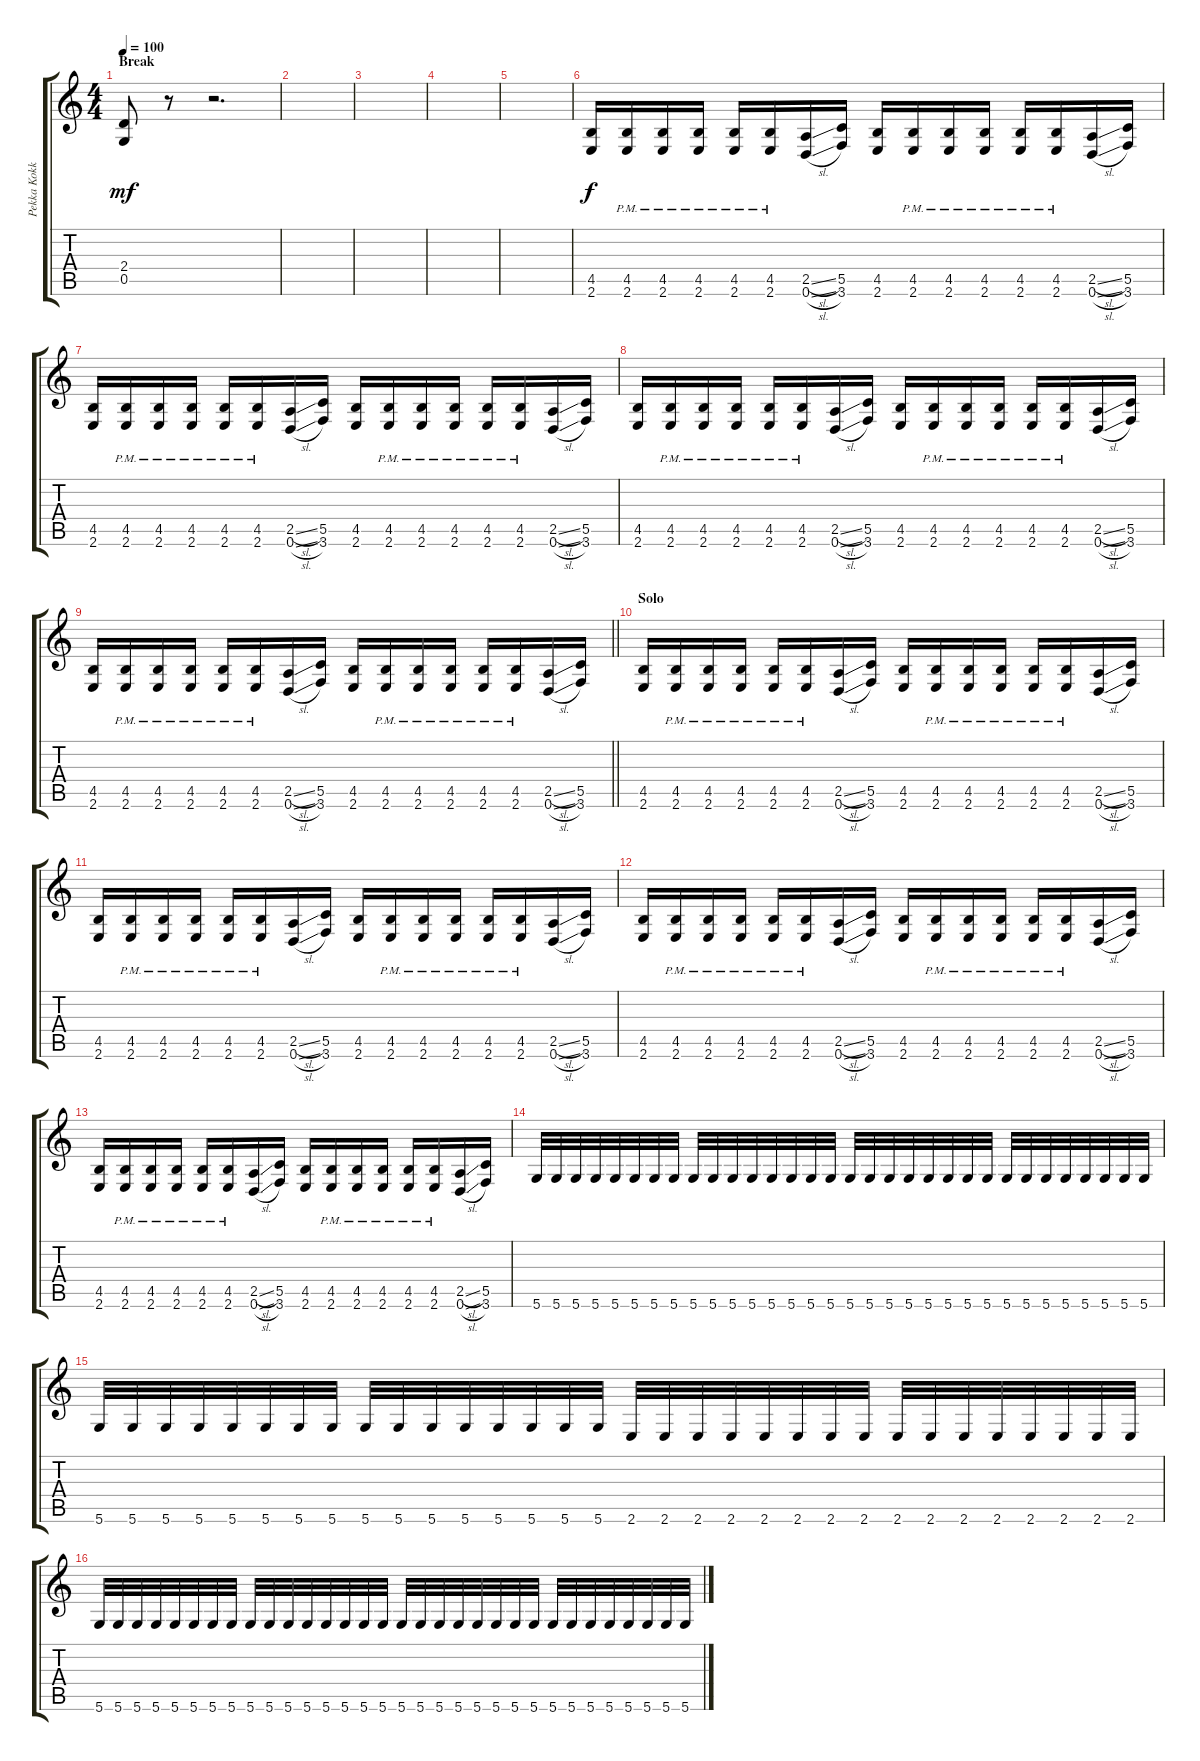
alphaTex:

\track ("Pekka Kokko " "Pekka Kokk") {instrument distortionguitar}
\staff {score tabs}
\tuning (D4 A3 F3 C3 G2 D2) {hide}
\ts (4 4)
\section ("" "Break")
\tempo 100
\clef g2
\ks c
(2.4 0.5).8{dy mf} r.8 r.2{d} |
|
|
|
|
(4.5 2.6).16{dy f} (4.5{pm} 2.6{pm}).16 (4.5{pm} 2.6{pm}).16 (4.5{pm} 2.6{pm}).16 (4.5{pm} 2.6{pm}).16 (4.5{pm} 2.6{pm}).16 (2.5{sl} 0.6{sl}).16 (5.5 3.6).16 (4.5 2.6).16 (4.5{pm} 2.6{pm}).16 (4.5{pm} 2.6{pm}).16 (4.5{pm} 2.6{pm}).16 (4.5{pm} 2.6{pm}).16 (4.5{pm} 2.6{pm}).16 (2.5{sl} 0.6{sl}).16 (5.5 3.6).16 |
(4.5 2.6).16 (4.5{pm} 2.6{pm}).16 (4.5{pm} 2.6{pm}).16 (4.5{pm} 2.6{pm}).16 (4.5{pm} 2.6{pm}).16 (4.5{pm} 2.6{pm}).16 (2.5{sl} 0.6{sl}).16 (5.5 3.6).16 (4.5 2.6).16 (4.5{pm} 2.6{pm}).16 (4.5{pm} 2.6{pm}).16 (4.5{pm} 2.6{pm}).16 (4.5{pm} 2.6{pm}).16 (4.5{pm} 2.6{pm}).16 (2.5{sl} 0.6{sl}).16 (5.5 3.6).16 |
(4.5 2.6).16 (4.5{pm} 2.6{pm}).16 (4.5{pm} 2.6{pm}).16 (4.5{pm} 2.6{pm}).16 (4.5{pm} 2.6{pm}).16 (4.5{pm} 2.6{pm}).16 (2.5{sl} 0.6{sl}).16 (5.5 3.6).16 (4.5 2.6).16 (4.5{pm} 2.6{pm}).16 (4.5{pm} 2.6{pm}).16 (4.5{pm} 2.6{pm}).16 (4.5{pm} 2.6{pm}).16 (4.5{pm} 2.6{pm}).16 (2.5{sl} 0.6{sl}).16 (5.5 3.6).16 |
\barLineRight lightlight
(4.5 2.6).16 (4.5{pm} 2.6{pm}).16 (4.5{pm} 2.6{pm}).16 (4.5{pm} 2.6{pm}).16 (4.5{pm} 2.6{pm}).16 (4.5{pm} 2.6{pm}).16 (2.5{sl} 0.6{sl}).16 (5.5 3.6).16 (4.5 2.6).16 (4.5{pm} 2.6{pm}).16 (4.5{pm} 2.6{pm}).16 (4.5{pm} 2.6{pm}).16 (4.5{pm} 2.6{pm}).16 (4.5{pm} 2.6{pm}).16 (2.5{sl} 0.6{sl}).16 (5.5 3.6).16 |
\section ("" "Solo")
(4.5 2.6).16 (4.5{pm} 2.6{pm}).16 (4.5{pm} 2.6{pm}).16 (4.5{pm} 2.6{pm}).16 (4.5{pm} 2.6{pm}).16 (4.5{pm} 2.6{pm}).16 (2.5{sl} 0.6{sl}).16 (5.5 3.6).16 (4.5 2.6).16 (4.5{pm} 2.6{pm}).16 (4.5{pm} 2.6{pm}).16 (4.5{pm} 2.6{pm}).16 (4.5{pm} 2.6{pm}).16 (4.5{pm} 2.6{pm}).16 (2.5{sl} 0.6{sl}).16 (5.5 3.6).16 |
(4.5 2.6).16 (4.5{pm} 2.6{pm}).16 (4.5{pm} 2.6{pm}).16 (4.5{pm} 2.6{pm}).16 (4.5{pm} 2.6{pm}).16 (4.5{pm} 2.6{pm}).16 (2.5{sl} 0.6{sl}).16 (5.5 3.6).16 (4.5 2.6).16 (4.5{pm} 2.6{pm}).16 (4.5{pm} 2.6{pm}).16 (4.5{pm} 2.6{pm}).16 (4.5{pm} 2.6{pm}).16 (4.5{pm} 2.6{pm}).16 (2.5{sl} 0.6{sl}).16 (5.5 3.6).16 |
(4.5 2.6).16 (4.5{pm} 2.6{pm}).16 (4.5{pm} 2.6{pm}).16 (4.5{pm} 2.6{pm}).16 (4.5{pm} 2.6{pm}).16 (4.5{pm} 2.6{pm}).16 (2.5{sl} 0.6{sl}).16 (5.5 3.6).16 (4.5 2.6).16 (4.5{pm} 2.6{pm}).16 (4.5{pm} 2.6{pm}).16 (4.5{pm} 2.6{pm}).16 (4.5{pm} 2.6{pm}).16 (4.5{pm} 2.6{pm}).16 (2.5{sl} 0.6{sl}).16 (5.5 3.6).16 |
(4.5 2.6).16 (4.5{pm} 2.6{pm}).16 (4.5{pm} 2.6{pm}).16 (4.5{pm} 2.6{pm}).16 (4.5{pm} 2.6{pm}).16 (4.5{pm} 2.6{pm}).16 (2.5{sl} 0.6{sl}).16 (5.5 3.6).16 (4.5 2.6).16 (4.5{pm} 2.6{pm}).16 (4.5{pm} 2.6{pm}).16 (4.5{pm} 2.6{pm}).16 (4.5{pm} 2.6{pm}).16 (4.5{pm} 2.6{pm}).16 (2.5{sl} 0.6{sl}).16 (5.5 3.6).16 |
5.6.32 5.6.32 5.6.32 5.6.32 5.6.32 5.6.32 5.6.32 5.6.32 5.6.32 5.6.32 5.6.32 5.6.32 5.6.32 5.6.32 5.6.32 5.6.32 5.6.32 5.6.32 5.6.32 5.6.32 5.6.32 5.6.32 5.6.32 5.6.32 5.6.32 5.6.32 5.6.32 5.6.32 5.6.32 5.6.32 5.6.32 5.6.32 |
5.6.32 5.6.32 5.6.32 5.6.32 5.6.32 5.6.32 5.6.32 5.6.32 5.6.32 5.6.32 5.6.32 5.6.32 5.6.32 5.6.32 5.6.32 5.6.32 2.6.32 2.6.32 2.6.32 2.6.32 2.6.32 2.6.32 2.6.32 2.6.32 2.6.32 2.6.32 2.6.32 2.6.32 2.6.32 2.6.32 2.6.32 2.6.32 |
5.6.32 5.6.32 5.6.32 5.6.32 5.6.32 5.6.32 5.6.32 5.6.32 5.6.32 5.6.32 5.6.32 5.6.32 5.6.32 5.6.32 5.6.32 5.6.32 5.6.32 5.6.32 5.6.32 5.6.32 5.6.32 5.6.32 5.6.32 5.6.32 5.6.32 5.6.32 5.6.32 5.6.32 5.6.32 5.6.32 5.6.32 5.6.32
